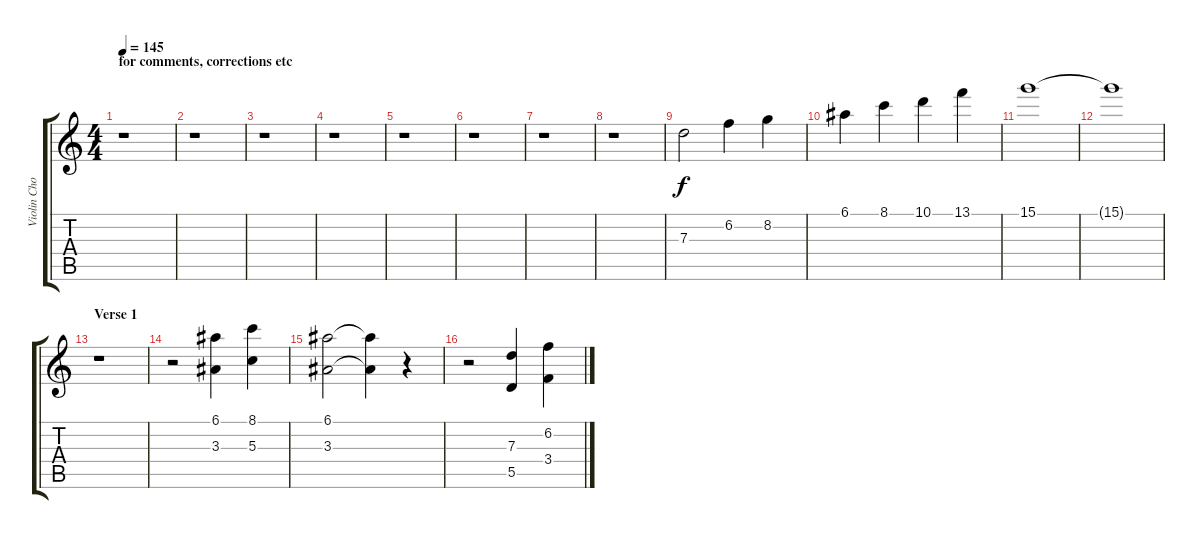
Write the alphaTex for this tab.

\track ("Violin Choir" "Violin Cho") {instrument stringensemble1}
\staff {score tabs}
\tuning (E5 B4 G4 D4 A3 E3) {hide}
\ts (4 4)
\section ("" "for comments, corrections etc")
\tempo 145
\clef g2
\ks c
r.1{dy f instrument stringensemble1} |
r.1 |
r.1 |
r.1 |
r.1 |
r.1 |
r.1 |
r.1 |
7.3.2 6.2.4 8.2.4 |
6.1.4 8.1.4 10.1.4 13.1.4 |
15.1.1 |
15.1{t}.1 |
\section ("" "Verse 1")
r.1 |
r.2 (6.1 3.3).4 (8.1 5.3).4 |
(6.1 3.3).2 (6.1{t} 3.3{t}).4 r.4 |
r.2 (7.3 5.5).4 (6.2 3.4).4
